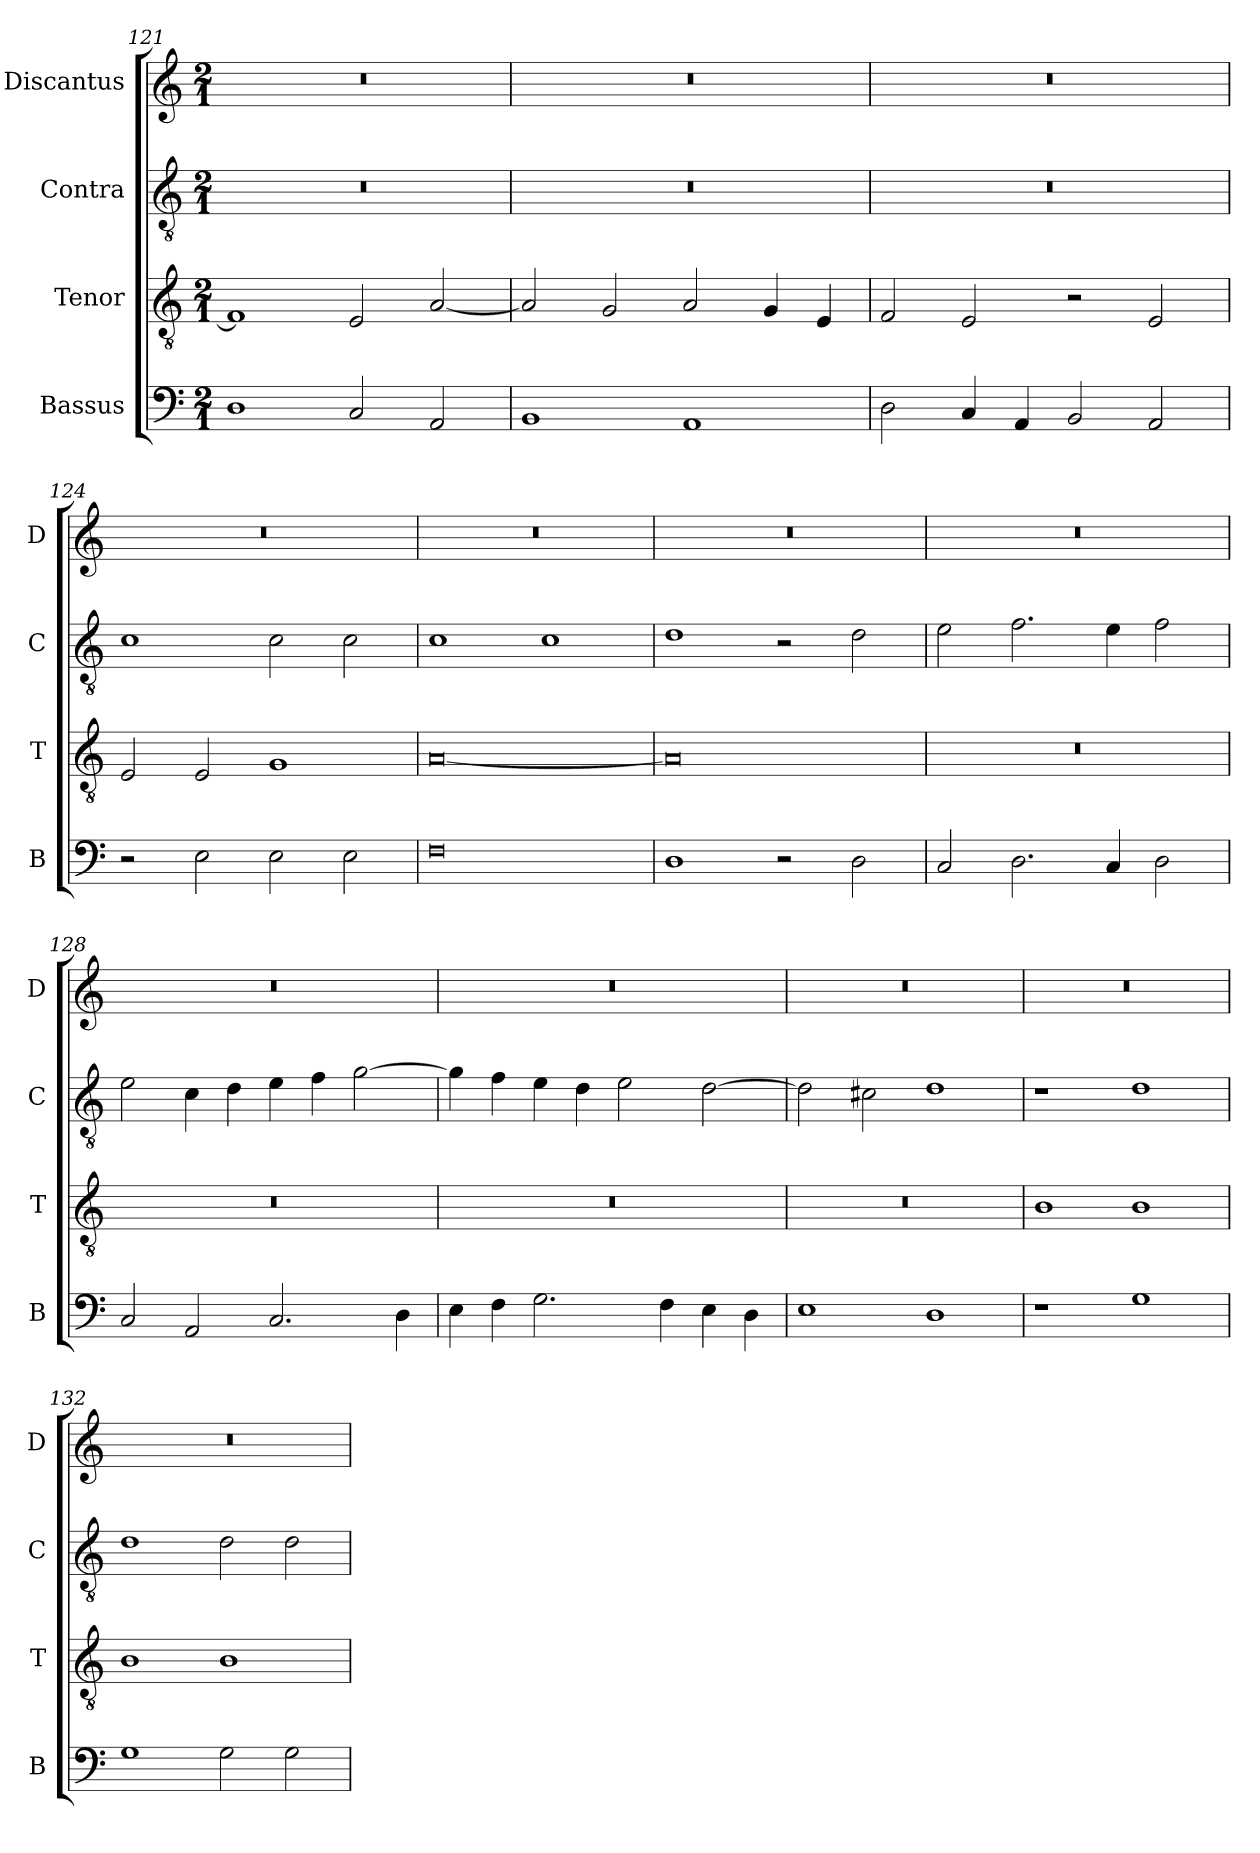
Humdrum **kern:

**kern	**kern	**kern	**kern
*part4	*part3	*part2	*part1
*staff4	*staff3	*staff2	*staff1
*I"Bassus	*I"Tenor	*I"Contra	*I"Discantus
*I'B	*I'T	*I'C	*I'D
*clefF4	*clefGv2	*clefGv2	*clefG2
*k[]	*k[]	*k[]	*k[]
*M2/1	*M2/1	*M2/1	*M2/1
=121	=121	=121	=121
1D	1F]	0r	0r
2C/	2E/	.	.
2AA/	[2A/	.	.
=122	=122	=122	=122
1BB	2A/]	0r	0r
.	2G/	.	.
1AA	2A/	.	.
.	4G/	.	.
.	4E/	.	.
=123	=123	=123	=123
2D\	2F/	0r	0r
4C/	2E/	.	.
4AA/	.	.	.
2BB/	2r	.	.
2AA/	2E/	.	.
=124	=124	=124	=124
2r	2E/	1c	0r
2E\	2E/	.	.
2E\	1G	2c\	.
2E\	.	2c\	.
=125	=125	=125	=125
0F	[0A	1c	0r
.	.	1c	.
=126	=126	=126	=126
1D	0A]	1d	0r
2r	.	2r	.
2D\	.	2d\	.
=127	=127	=127	=127
2C/	0r	2e\	0r
2.D\	.	2.f\	.
4C/	.	4e\	.
2D\	.	2f\	.
=128	=128	=128	=128
2C/	0r	2e\	0r
2AA/	.	4c\	.
.	.	4d\	.
2.C/	.	4e\	.
.	.	4f\	.
.	.	[2g\	.
4D\	.	.	.
=129	=129	=129	=129
4E\	0r	4g\]	0r
4F\	.	4f\	.
2.G\	.	4e\	.
.	.	4d\	.
.	.	2e\	.
4F\	.	.	.
4E\	.	[2d\	.
4D\	.	.	.
=130	=130	=130	=130
1E	0r	2d\]	0r
.	.	2c#X\	.
1D	.	1d	.
=131	=131	=131	=131
1r	1B	1r	0r
1G	1B	1d	.
=132	=132	=132	=132
1G	1B	1d	0r
2G\	1B	2d\	.
2G\	.	2d\	.
=	=	=	=
*-	*-	*-	*-
